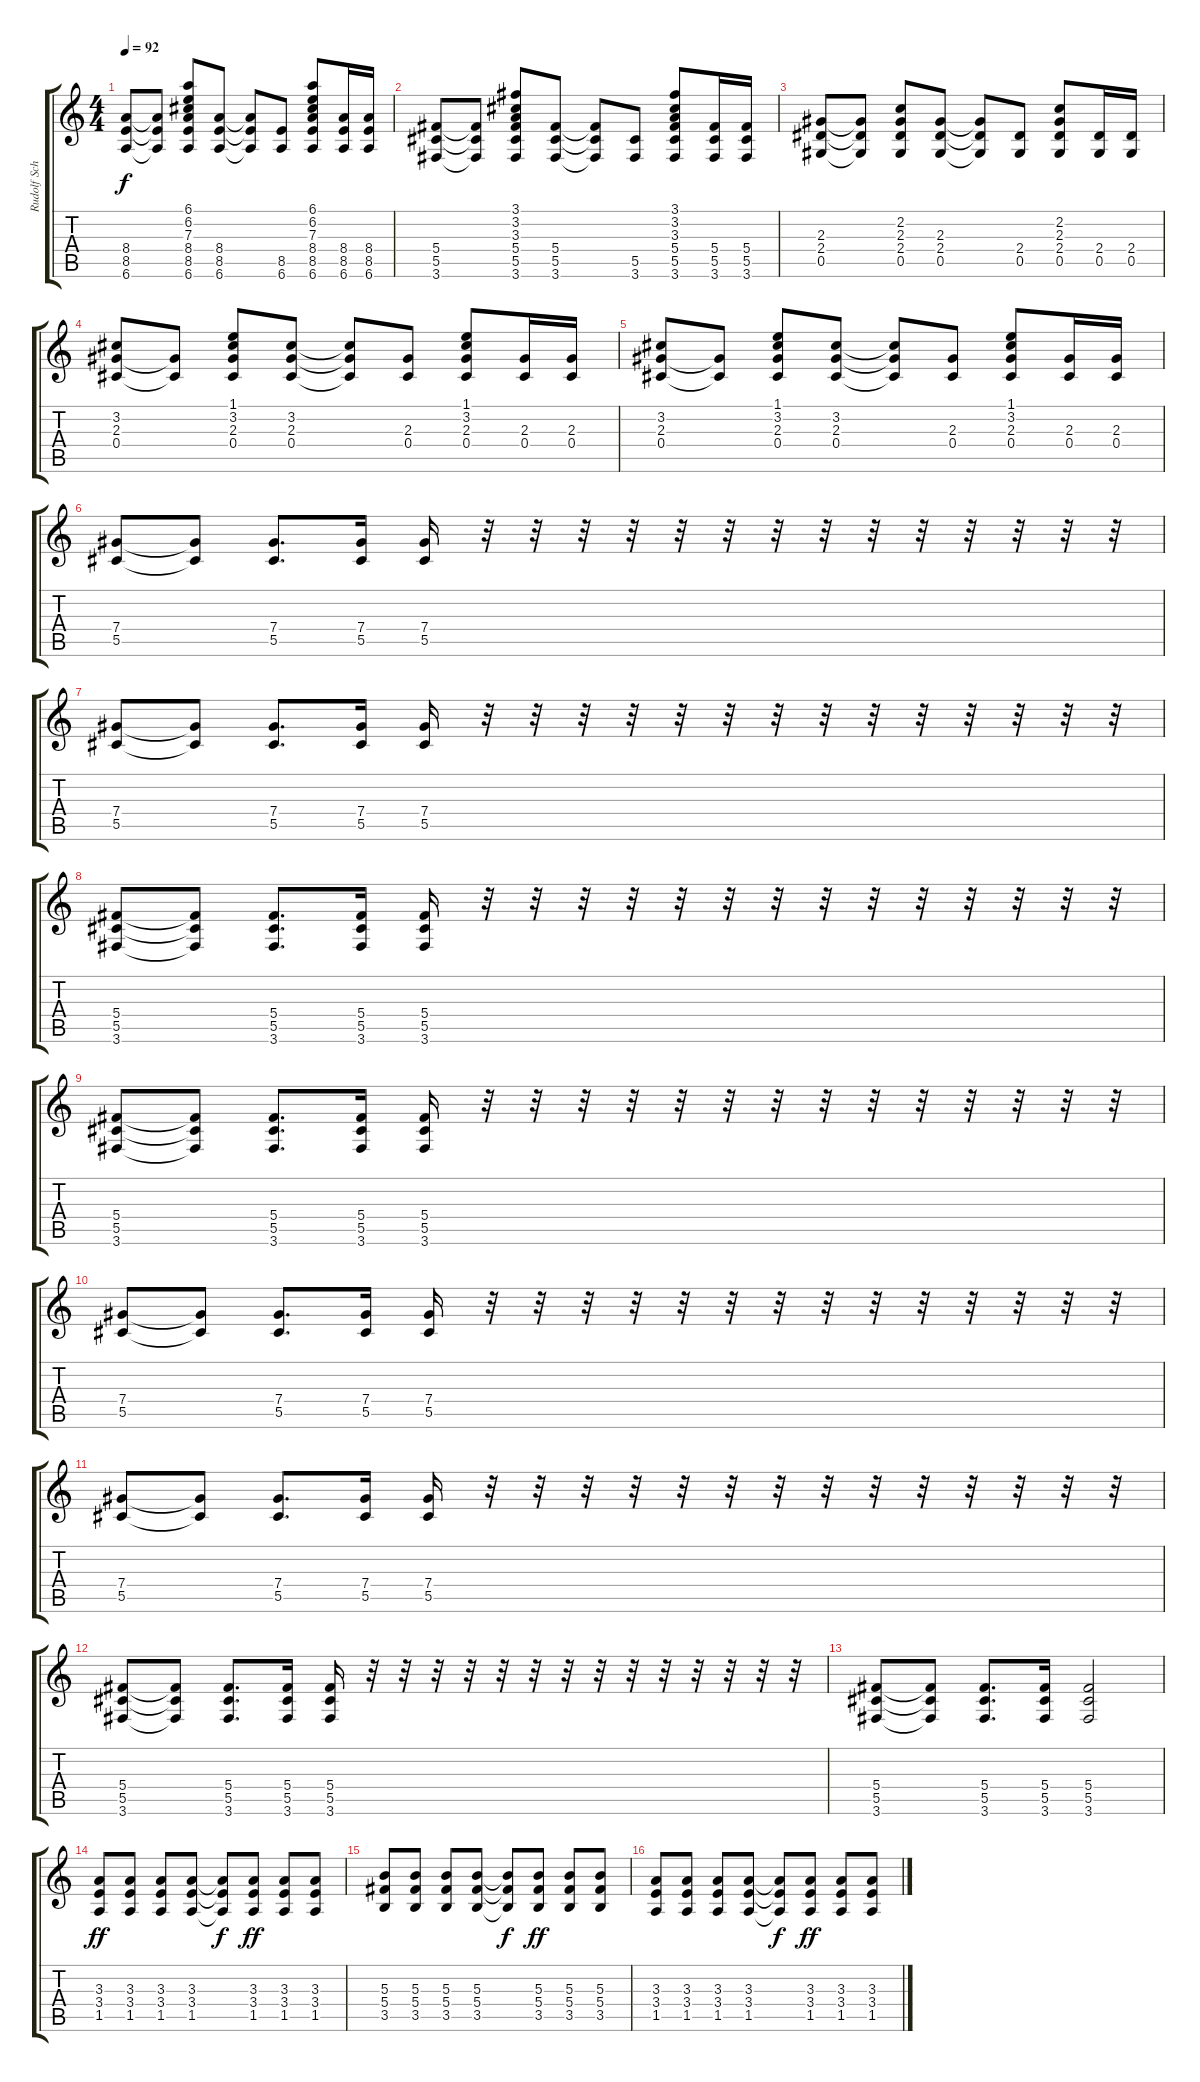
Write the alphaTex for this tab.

\track ("Rudolf Schenker" "Rudolf Sch") {instrument acousticguitarsteel}
\staff {score tabs}
\tuning (Eb4 Bb3 Gb3 Db3 Ab2 Eb2) {hide}
\ts (4 4)
\tempo 92
\clef g2
\ks c
(8.4 8.5 6.6).8{dy f} (8.4{t} 8.5{t} 6.6{t}).8 (6.1 6.2 7.3 8.4 8.5 6.6).8 (8.4 8.5 6.6).8 (8.4{t} 8.5{t} 6.6{t}).8 (8.5 6.6).8 (6.1 6.2 7.3 8.4 8.5 6.6).8 (8.4 8.5 6.6).16 (8.4 8.5 6.6).16 |
(5.4 5.5 3.6).8 (5.4{t} 5.5{t} 3.6{t}).8 (3.1 3.2 3.3 5.4 5.5 3.6).8 (5.4 5.5 3.6).8 (5.4{t} 5.5{t} 3.6{t}).8 (5.5 3.6).8 (3.1 3.2 3.3 5.4 5.5 3.6).8 (5.4 5.5 3.6).16 (5.4 5.5 3.6).16 |
(2.3 2.4 0.5).8 (2.3{t} 2.4{t} 0.5{t}).8 (2.2 2.3 2.4 0.5).8 (2.3 2.4 0.5).8 (2.3{t} 2.4{t} 0.5{t}).8 (2.4 0.5).8 (2.2 2.3 2.4 0.5).8 (2.4 0.5).16 (2.4 0.5).16 |
(3.2 2.3 0.4).8 (2.3{t} 0.4{t}).8 (1.1 3.2 2.3 0.4).8 (3.2 2.3 0.4).8 (3.2{t} 2.3{t} 0.4{t}).8 (2.3 0.4).8 (1.1 3.2 2.3 0.4).8 (2.3 0.4).16 (2.3 0.4).16 |
(3.2 2.3 0.4).8 (2.3{t} 0.4{t}).8 (1.1 3.2 2.3 0.4).8 (3.2 2.3 0.4).8 (3.2{t} 2.3{t} 0.4{t}).8 (2.3 0.4).8 (1.1 3.2 2.3 0.4).8 (2.3 0.4).16 (2.3 0.4).16 |
(7.4 5.5).8{volume 13 instrument distortionguitar} (7.4{t} 5.5{t}).8 (7.4 5.5).8{d} (7.4 5.5).16 (7.4 5.5).16 r.32 r.32 r.32 r.32 r.32 r.32 r.32 r.32 r.32 r.32 r.32 r.32 r.32 r.32 |
(7.4 5.5).8 (7.4{t} 5.5{t}).8 (7.4 5.5).8{d} (7.4 5.5).16 (7.4 5.5).16 r.32 r.32 r.32 r.32 r.32 r.32 r.32 r.32 r.32 r.32 r.32 r.32 r.32 r.32 |
(5.4 5.5 3.6).8 (5.4{t} 5.5{t} 3.6{t}).8 (5.4 5.5 3.6).8{d} (5.4 5.5 3.6).16 (5.4 5.5 3.6).16 r.32 r.32 r.32 r.32 r.32 r.32 r.32 r.32 r.32 r.32 r.32 r.32 r.32 r.32 |
(5.4 5.5 3.6).8 (5.4{t} 5.5{t} 3.6{t}).8 (5.4 5.5 3.6).8{d} (5.4 5.5 3.6).16 (5.4 5.5 3.6).16 r.32 r.32 r.32 r.32 r.32 r.32 r.32 r.32 r.32 r.32 r.32 r.32 r.32 r.32 |
(7.4 5.5).8 (7.4{t} 5.5{t}).8 (7.4 5.5).8{d} (7.4 5.5).16 (7.4 5.5).16 r.32 r.32 r.32 r.32 r.32 r.32 r.32 r.32 r.32 r.32 r.32 r.32 r.32 r.32 |
(7.4 5.5).8 (7.4{t} 5.5{t}).8 (7.4 5.5).8{d} (7.4 5.5).16 (7.4 5.5).16 r.32 r.32 r.32 r.32 r.32 r.32 r.32 r.32 r.32 r.32 r.32 r.32 r.32 r.32 |
(5.4 5.5 3.6).8 (5.4{t} 5.5{t} 3.6{t}).8 (5.4 5.5 3.6).8{d} (5.4 5.5 3.6).16 (5.4 5.5 3.6).16 r.32 r.32 r.32 r.32 r.32 r.32 r.32 r.32 r.32 r.32 r.32 r.32 r.32 r.32 |
(5.4 5.5 3.6).8 (5.4{t} 5.5{t} 3.6{t}).8 (5.4 5.5 3.6).8{d} (5.4 5.5 3.6).16 (5.4 5.5 3.6).2 |
(3.3 3.4 1.5).8{dy ff} (3.3 3.4 1.5).8 (3.3 3.4 1.5).8 (3.3 3.4 1.5).8 (3.3{t} 3.4{t} 1.5{t}).8{dy f} (3.3 3.4 1.5).8{dy ff} (3.3 3.4 1.5).8 (3.3 3.4 1.5).8 |
(5.3 5.4 3.5).8 (5.3 5.4 3.5).8 (5.3 5.4 3.5).8 (5.3 5.4 3.5).8 (5.3{t} 5.4{t} 3.5{t}).8{dy f} (5.3 5.4 3.5).8{dy ff} (5.3 5.4 3.5).8 (5.3 5.4 3.5).8 |
(3.3 3.4 1.5).8 (3.3 3.4 1.5).8 (3.3 3.4 1.5).8 (3.3 3.4 1.5).8 (3.3{t} 3.4{t} 1.5{t}).8{dy f} (3.3 3.4 1.5).8{dy ff} (3.3 3.4 1.5).8 (3.3 3.4 1.5).8
